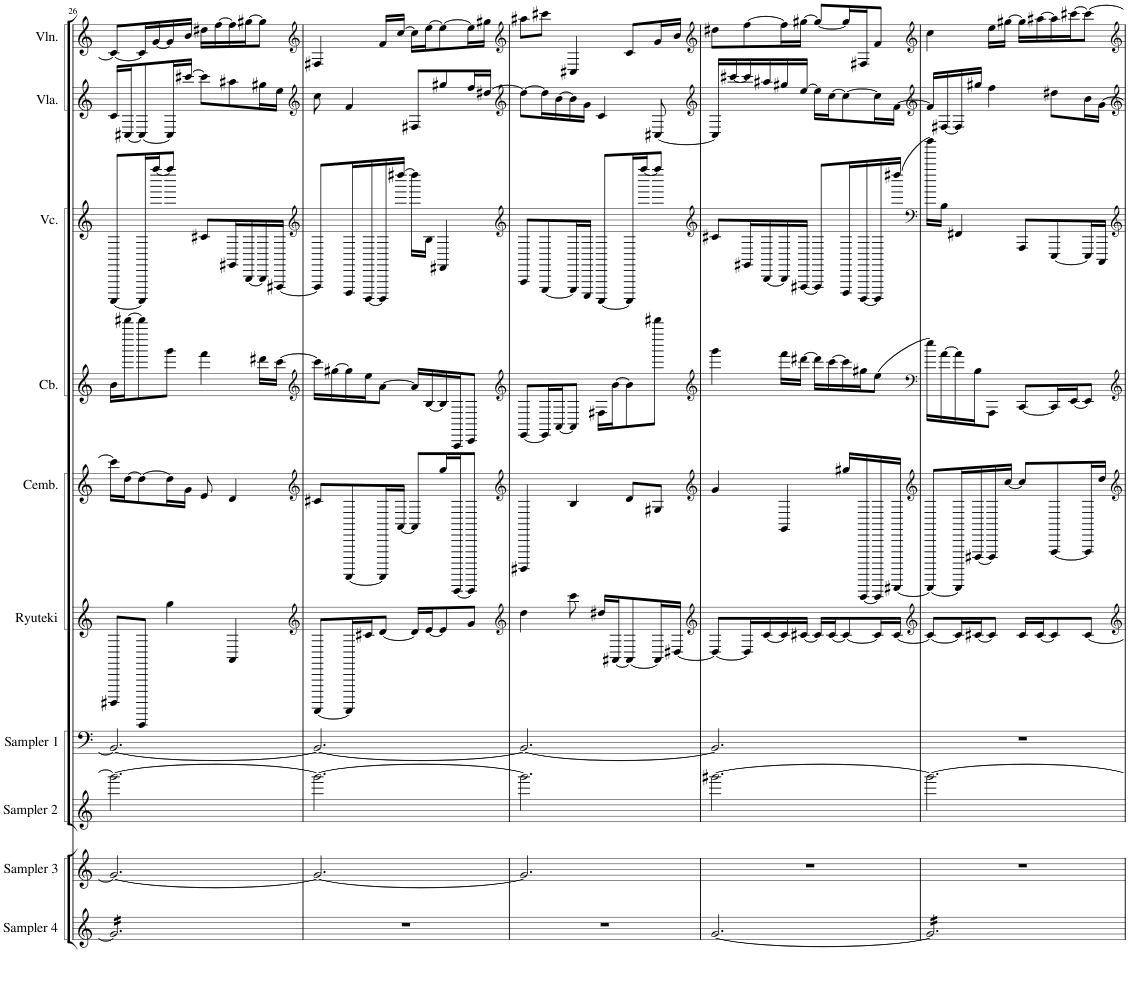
**kern	**kern	**kern	**kern	**kern	**kern	**kern	**kern	**kern	**kern
*part10	*part9	*part8	*part7	*part6	*part5	*part4	*part3	*part2	*part1
*staff10	*staff9	*staff8	*staff7	*staff6	*staff5	*staff4	*staff3	*staff2	*staff1
*I"Sampler 4	*I"Sampler 3	*I"Sampler 2	*I"Sampler 1	*I"Ryuteki	*I"Cembalo	*I"Contrabass	*I"Violincello	*I"Viola	*I"Violin
*I'Sampler 4	*I'Sampler 3	*I'Sampler 2	*I'Sampler 1	*I'Ryuteki	*I'Cemb.	*I'Cb.	*I'Vc.	*I'Vla.	*I'Vln.
!!LO:PB:g=z
*clefG2	*clefG2	*clefG2	*clefF4	*clefG2	*clefG2	*clefG2	*clefG2	*clefG2	*clefG2
*Trd4c7	*Trd4c7	*	*	*	*	*Trd7c12	*	*	*
*k[]	*k[]	*k[]	*k[]	*k[]	*k[]	*k[]	*k[]	*k[]	*k[]
*M6/8	*M6/8	*M6/8	*M6/8	*M6/8	*M6/8	*M6/8	*M6/8	*M6/8	*M6/8
=26	=26	=26	=26	=26	=26	=26	=26	=26	=26
*tremolo	*	*	*	*	*	*	*	*	*
16g/]LL	2.g/_	2.ggg#\_	2.BB-/_	8GGGG#X/L	16ccc\LL]	16b\LL	[8AAAA/L	16c/LL	8c/L_
16g/	.	.	.	.	[16dd\J	[16ddddd#X\J	.	[16C#X/J	.
16g/	.	.	.	8FFFFF/J	8dd\_	8ddddd#\]	16AAAA/L]	8C#/_	16c/L]
16g/	.	.	.	.	.	.	[16ffff/J	.	[16g/
16g/	.	.	.	4gg\	16dd\L]	8ggg\J	8ffff/J]	16C#/L]	16g/]
16g/	.	.	.	.	16g\JJ	.	.	[16ccc#X/JJ	16b/JJ
16g/	.	.	.	.	8e/	4fff\	8c#X/L	8ccc#\L]	16dd#X\LL
16g/	.	.	.	.	.	.	.	.	[16ff\
16g/	.	.	.	4AA/	4d/	.	16GG#X/L	8aa#X\	16ff\]
16g/	.	.	.	.	.	.	[16BBB/	.	[16gg#X\J
16g/	.	.	.	.	.	16ddd#X\LL	16BBB/]	16gg#X\L	8gg#\J]
16g/JJ	.	.	.	.	.	[16ccc\JJ	[16FFF#X/JJ	16ee\JJ	.
*Xtremolo	*	*	*	*	*	*	*	*	*
=27	=27	=27	=27	=27	=27	=27	=27	=27	=27
*	*	*	*	*clefG2	*clefG2	*clefG2	*clefG2	*clefG2	*clefG2
2.r	2.g/_	2.ggg#\_	2.BB-/_	[8DDDD/L	8c#X/L	16ccc\LL]	8FFF#/L]	8cc\	4F#X/
.	.	.	.	.	.	[16gg#X\	.	.	.
.	.	.	.	16DDDD/L]	[8DDDD/	16gg#\]	16DDD/L	4f/	.
.	.	.	.	16c#X/J	.	16ee\J	[16BBBB/	.	.
.	.	.	.	[8d/J	16DDDD/L]	[8a\J	16BBBB/]	.	16f/LL
.	.	.	.	.	[16AA/JJ	.	[16dddd#X/JJ	.	[16cc/JJ
.	.	.	.	16d/LL]	8AA/L]	16a/LL]	16dddd#\LL]	8F#X/L	16cc\LL]
.	.	.	.	[16e/J	.	[16B/	16B\JJ	.	[16ee\J
.	.	.	.	8e/]	16gg/L	16B/]	4FF#X/	8gg#X/	8ee\_
.	.	.	.	.	[16FFFFF/J	16AAA/J	.	.	.
.	.	.	.	8g/J	8FFFFF/J]	8CC/J	.	16ff/L	16ee\L]
.	.	.	.	.	.	.	.	[16dd#X/JJ	16gg#X\JJ
=28	=28	=28	=28	=28	=28	=28	=28	=28	=28
*	*	*	*	*clefG2	*clefG2	*clefG2	*clefG2	*clefG2	*clefG2
2.r	2.g/]	2.ggg#\]	2.BB-/_	4dd\	4GGGG#X/	[8EE/L	8AAA/L	8dd#\L_	8aa#X\L
.	.	.	.	.	.	16EE/L]	[8EEE/	16dd#\L]	8ccc#X\J
.	.	.	.	.	.	[16AA/J	.	[16b\	.
.	.	.	.	8ccc\	4B/	8AA/J]	16EEE/L]	16b\]	4C#X/
.	.	.	.	.	.	.	16CCC/JJ	16g\JJ	.
.	.	.	.	16dd#X/LL	.	16F#X\LL	[8AAAA/L	4c/	.
.	.	.	.	[16AA#X/J	.	[16b\J	.	.	.
.	.	.	.	8AA#/_	8d/L	8b\]	16AAAA/L]	.	8c/L
.	.	.	.	.	.	.	[16ffff/J	.	.
.	.	.	.	16AA#/L]	8G#X/J	8ddddd#X\J	8ffff/J]	[8C#X/	16g/L
.	.	.	.	[16D#X/JJ	.	.	.	.	16b/JJ
=29	=29	=29	=29	=29	=29	=29	=29	=29	=29
*	*	*	*	*clefG2	*clefG2	*clefG2	*clefG2	*clefG2	*clefG2
[2.g/	2.r	[2.ggg#X\	2.BB-/]	8D#/L_	4g/	4ggg\	8c#X/L	16C#/LL]	8dd#X\L
.	.	.	.	.	.	.	.	[16ccc#X/	.
.	.	.	.	16D#/L]	.	.	16GG#X/L	16ccc#/]	[8ff\
.	.	.	.	[16c/	.	.	[16BBB/	16aa#X/	.
.	.	.	.	16c/]	4GG/	16fff\LL	16BBB/]	16gg#X/	16ff\L]
.	.	.	.	[16c#X/JJ	.	[16ddd#X\JJ	[16FFF#X/JJ	[16ee/JJ	[16gg#X\JJ
.	.	.	.	16c#/LL]	.	16ddd#\LL]	8FFF#/L]	16ee\LL]	8gg#/L_
.	.	.	.	[16c#/J	.	[16ccc\	.	[16cc\J	.
.	.	.	.	8c#/_	16gg#X/LL	16ccc\]	16DDD/L	8cc\_	16gg#/L]
.	.	.	.	.	[16DDDDD/	16gg#X\J	[16BBBB/	.	16F#X/J
.	.	.	.	16c#/L]	16DDDDD/]	[8ee\J	16BBBB/]	16cc\L]	8f/J
.	.	.	.	[16c#/JJ	[16GGGGG#X/JJ	.	[16dddd#X/JJ	[16f\JJ	.
=30	=30	=30	=30	=30	=30	=30	=30	=30	=30
*	*	*	*	*clefG2	*clefG2	*clefF4	*clefF4	*clefG2	*clefG2
*tremolo	*	*	*	*	*	*	*	*	*
16g/]LL	2.r	2.ggg#\_	2.r	8c#/L_	8GGGGG#/L_	16ee\LL]	16dddd#\LL]	16f/LL]	4cc\
16g/	.	.	.	.	.	[16a\	16B\JJ	[16F#X/	.
16g/	.	.	.	16c#/L]	16GGGGG#/L]	16a\]	4FF#X/	16F#/]	.
16g/	.	.	.	[16c#X/J	[16DDD#X/	16B\J	.	16gg#X/JJ	.
16g/	.	.	.	8c#/J]	16DDD#/]	8AAA\J	.	4ff\	16ee\LL
16g/	.	.	.	.	[16cc/JJ	.	.	.	[16gg#X\JJ
16g/	.	.	.	16c#/LL	8cc/L]	[8CC/L	8AAA/L	.	16gg#\LL]
16g/	.	.	.	[16c#/J	.	.	.	.	[16aa#X\
16g/	.	.	.	8c#/]	[8FFF/	16CC/L]	[8EEE/	8dd#X\L	16aa#\]
16g/	.	.	.	.	.	[16EE/J	.	.	[16ccc#X\J
16g/	.	.	.	[8c#/J	16FFF/L]	8EE/J]	16EEE/L]	16b\L	8ccc#\J_
16g/JJ	.	.	.	.	16dd/JJ	.	16CCC/JJ	[16g\JJ	.
*Xtremolo	*	*	*	*	*	*	*	*	*
=	=	=	=	=	=	=	=	=	=
*-	*-	*-	*-	*-	*-	*-	*-	*-	*-
